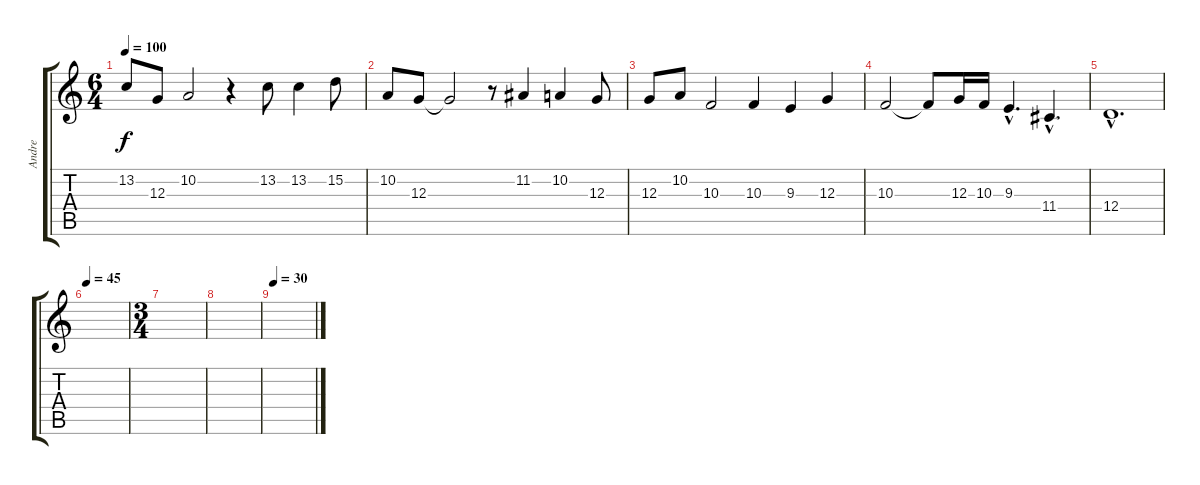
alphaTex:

\track ("Andre" "Andre") {instrument voiceoohs}
\staff {score tabs}
\tuning (E4 B3 G3 D3 A2 E2) {hide}
\ts (6 4)
\tempo 100
\clef g2
\ks c
13.2.8{dy f} 12.3.8 10.2.2 r.4 13.2.8 13.2.4 15.2.8 |
10.2.8 12.3.8 12.3{t}.2 r.8 11.2.4 10.2.4 12.3.8 |
12.3.8 10.2.8 10.3.2 10.3.4 9.3.4 12.3.4 |
10.3.2 10.3{t}.8 12.3.16 10.3.16 9.3{hac}.4{d} 11.4{hac}.4{d} |
12.4{hac}.1{d} |
\tempo 45
|
\ts (3 4)
|
|
\tempo 30
